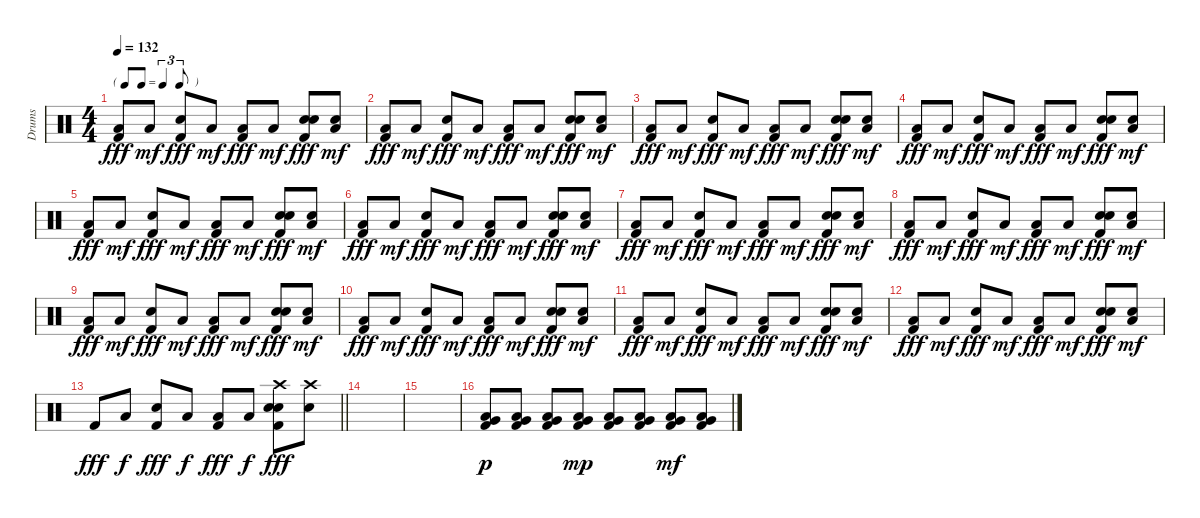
\track ("Drums" "Drums") {instrument percussion}
\staff {score}
\articulation defaults
\ts (4 4)
\tf triplet8th
\tempo 132
\clef neutral
\ks c
("Low Floor Tom (hit)" "Kick (hit) 2").8{dy fff} "Low Floor Tom (hit)".8{dy mf} ("Snare (hit) 2" "Kick (hit) 2").8{dy fff} "Low Floor Tom (hit)".8{dy mf} ("Low Floor Tom (hit)" "Kick (hit) 2").8{dy fff} "Low Floor Tom (hit)".8{dy mf} ("Hand Clap (hit)" "Snare (hit) 2" "Kick (hit) 2").8{dy fff} ("Hand Clap (hit)" "Low Floor Tom (hit)").8{dy mf} |
("Low Floor Tom (hit)" "Kick (hit) 2").8{dy fff} "Low Floor Tom (hit)".8{dy mf} ("Snare (hit) 2" "Kick (hit) 2").8{dy fff} "Low Floor Tom (hit)".8{dy mf} ("Low Floor Tom (hit)" "Kick (hit) 2").8{dy fff} "Low Floor Tom (hit)".8{dy mf} ("Hand Clap (hit)" "Snare (hit) 2" "Kick (hit) 2").8{dy fff} ("Hand Clap (hit)" "Low Floor Tom (hit)").8{dy mf} |
("Low Floor Tom (hit)" "Kick (hit) 2").8{dy fff} "Low Floor Tom (hit)".8{dy mf} ("Snare (hit) 2" "Kick (hit) 2").8{dy fff} "Low Floor Tom (hit)".8{dy mf} ("Low Floor Tom (hit)" "Kick (hit) 2").8{dy fff} "Low Floor Tom (hit)".8{dy mf} ("Hand Clap (hit)" "Snare (hit) 2" "Kick (hit) 2").8{dy fff} ("Hand Clap (hit)" "Low Floor Tom (hit)").8{dy mf} |
("Low Floor Tom (hit)" "Kick (hit) 2").8{dy fff} "Low Floor Tom (hit)".8{dy mf} ("Snare (hit) 2" "Kick (hit) 2").8{dy fff} "Low Floor Tom (hit)".8{dy mf} ("Low Floor Tom (hit)" "Kick (hit) 2").8{dy fff} "Low Floor Tom (hit)".8{dy mf} ("Hand Clap (hit)" "Snare (hit) 2" "Kick (hit) 2").8{dy fff} ("Hand Clap (hit)" "Low Floor Tom (hit)").8{dy mf} |
("Low Floor Tom (hit)" "Kick (hit) 2").8{dy fff} "Low Floor Tom (hit)".8{dy mf} ("Snare (hit) 2" "Kick (hit) 2").8{dy fff} "Low Floor Tom (hit)".8{dy mf} ("Low Floor Tom (hit)" "Kick (hit) 2").8{dy fff} "Low Floor Tom (hit)".8{dy mf} ("Hand Clap (hit)" "Snare (hit) 2" "Kick (hit) 2").8{dy fff} ("Hand Clap (hit)" "Low Floor Tom (hit)").8{dy mf} |
("Low Floor Tom (hit)" "Kick (hit) 2").8{dy fff} "Low Floor Tom (hit)".8{dy mf} ("Snare (hit) 2" "Kick (hit) 2").8{dy fff} "Low Floor Tom (hit)".8{dy mf} ("Low Floor Tom (hit)" "Kick (hit) 2").8{dy fff} "Low Floor Tom (hit)".8{dy mf} ("Hand Clap (hit)" "Snare (hit) 2" "Kick (hit) 2").8{dy fff} ("Hand Clap (hit)" "Low Floor Tom (hit)").8{dy mf} |
("Low Floor Tom (hit)" "Kick (hit) 2").8{dy fff} "Low Floor Tom (hit)".8{dy mf} ("Snare (hit) 2" "Kick (hit) 2").8{dy fff} "Low Floor Tom (hit)".8{dy mf} ("Low Floor Tom (hit)" "Kick (hit) 2").8{dy fff} "Low Floor Tom (hit)".8{dy mf} ("Hand Clap (hit)" "Snare (hit) 2" "Kick (hit) 2").8{dy fff} ("Hand Clap (hit)" "Low Floor Tom (hit)").8{dy mf} |
("Low Floor Tom (hit)" "Kick (hit) 2").8{dy fff} "Low Floor Tom (hit)".8{dy mf} ("Snare (hit) 2" "Kick (hit) 2").8{dy fff} "Low Floor Tom (hit)".8{dy mf} ("Low Floor Tom (hit)" "Kick (hit) 2").8{dy fff} "Low Floor Tom (hit)".8{dy mf} ("Hand Clap (hit)" "Snare (hit) 2" "Kick (hit) 2").8{dy fff} ("Hand Clap (hit)" "Low Floor Tom (hit)").8{dy mf} |
("Low Floor Tom (hit)" "Kick (hit) 2").8{dy fff} "Low Floor Tom (hit)".8{dy mf} ("Snare (hit) 2" "Kick (hit) 2").8{dy fff} "Low Floor Tom (hit)".8{dy mf} ("Low Floor Tom (hit)" "Kick (hit) 2").8{dy fff} "Low Floor Tom (hit)".8{dy mf} ("Hand Clap (hit)" "Snare (hit) 2" "Kick (hit) 2").8{dy fff} ("Hand Clap (hit)" "Low Floor Tom (hit)").8{dy mf} |
("Low Floor Tom (hit)" "Kick (hit) 2").8{dy fff} "Low Floor Tom (hit)".8{dy mf} ("Snare (hit) 2" "Kick (hit) 2").8{dy fff} "Low Floor Tom (hit)".8{dy mf} ("Low Floor Tom (hit)" "Kick (hit) 2").8{dy fff} "Low Floor Tom (hit)".8{dy mf} ("Hand Clap (hit)" "Snare (hit) 2" "Kick (hit) 2").8{dy fff} ("Hand Clap (hit)" "Low Floor Tom (hit)").8{dy mf} |
("Low Floor Tom (hit)" "Kick (hit) 2").8{dy fff} "Low Floor Tom (hit)".8{dy mf} ("Snare (hit) 2" "Kick (hit) 2").8{dy fff} "Low Floor Tom (hit)".8{dy mf} ("Low Floor Tom (hit)" "Kick (hit) 2").8{dy fff} "Low Floor Tom (hit)".8{dy mf} ("Hand Clap (hit)" "Snare (hit) 2" "Kick (hit) 2").8{dy fff} ("Hand Clap (hit)" "Low Floor Tom (hit)").8{dy mf} |
("Low Floor Tom (hit)" "Kick (hit) 2").8{dy fff} "Low Floor Tom (hit)".8{dy mf} ("Snare (hit) 2" "Kick (hit) 2").8{dy fff} "Low Floor Tom (hit)".8{dy mf} ("Low Floor Tom (hit)" "Kick (hit) 2").8{dy fff} "Low Floor Tom (hit)".8{dy mf} ("Hand Clap (hit)" "Snare (hit) 2" "Kick (hit) 2").8{dy fff} ("Hand Clap (hit)" "Low Floor Tom (hit)").8{dy mf} |
\barLineRight lightlight "Kick (hit) 2".8{dy fff} "Low Floor Tom (hit)".8{dy f}
("Snare (hit) 2" "Kick (hit) 2").8{dy fff} "Low Floor Tom (hit)".8{dy f} ("Low Tom (hit)" "Kick (hit) 2").8{dy fff} "Low Floor Tom (hit)".8{dy f} ("Crash high (hit)" "Hand Clap (hit)" "Snare (hit) 2" "Kick (hit) 2").8{dy fff} ("Crash high (hit)" "Hand Clap (hit)").8 |
|
|
("Low Floor Tom (hit)" "Very Low Tom (hit)" "Kick (hit) 2").8{dy p} ("Low Floor Tom (hit)" "Very Low Tom (hit)" "Kick (hit) 2").8 ("Low Floor Tom (hit)" "Very Low Tom (hit)" "Kick (hit) 2").8 ("Low Floor Tom (hit)" "Very Low Tom (hit)" "Kick (hit) 2").8{dy mp} ("Low Floor Tom (hit)" "Very Low Tom (hit)" "Kick (hit) 2").8 ("Low Floor Tom (hit)" "Very Low Tom (hit)" "Kick (hit) 2").8 ("Low Floor Tom (hit)" "Very Low Tom (hit)" "Kick (hit) 2").8{dy mf} ("Low Floor Tom (hit)" "Very Low Tom (hit)" "Kick (hit) 2").8
